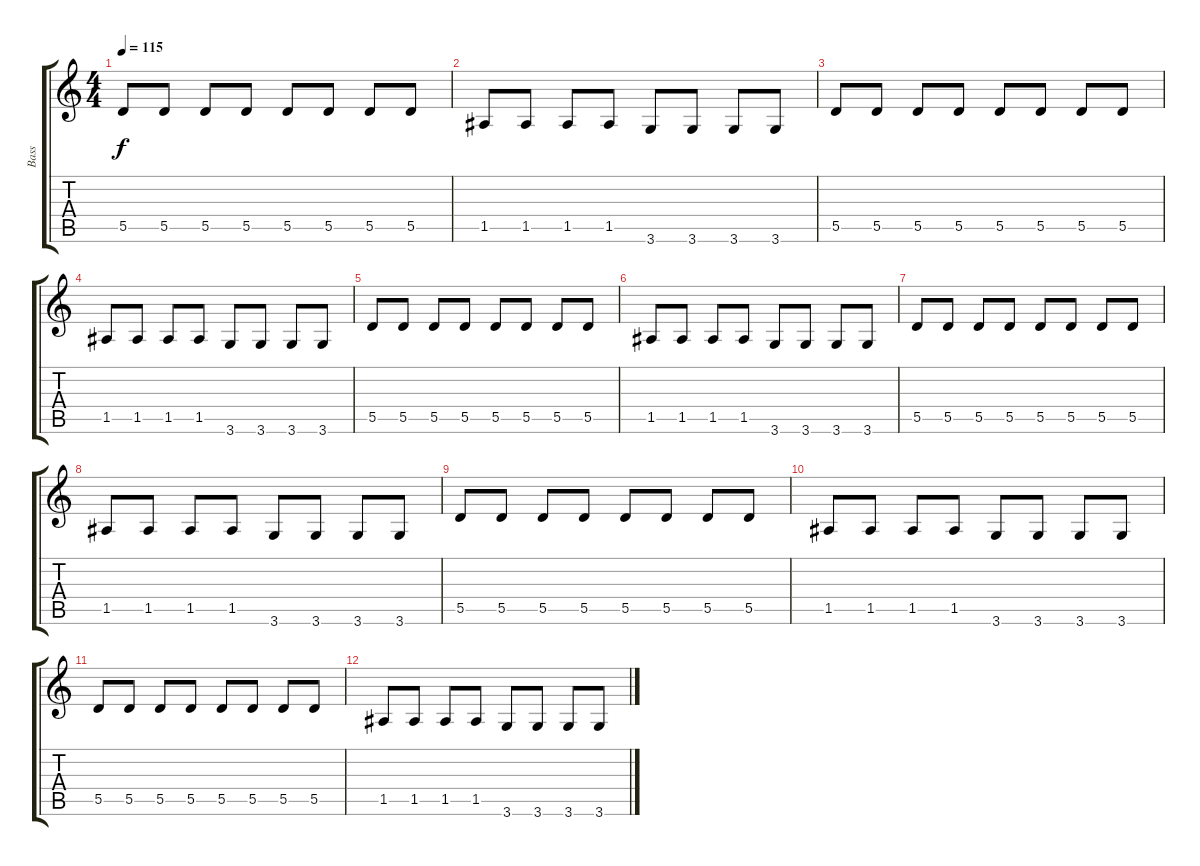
\track ("Bass" "Bass") {instrument electricbassfinger}
\staff {score tabs}
\tuning (E4 B3 G3 D3 A2 E2) {hide}
\ts (4 4)
\tempo 115
\clef g2
\ks c
5.5.8{dy f} 5.5.8 5.5.8 5.5.8 5.5.8 5.5.8 5.5.8 5.5.8 |
1.5.8 1.5.8 1.5.8 1.5.8 3.6.8 3.6.8 3.6.8 3.6.8 |
5.5.8 5.5.8 5.5.8 5.5.8 5.5.8 5.5.8 5.5.8 5.5.8 |
1.5.8 1.5.8 1.5.8 1.5.8 3.6.8 3.6.8 3.6.8 3.6.8 |
5.5.8 5.5.8 5.5.8 5.5.8 5.5.8 5.5.8 5.5.8 5.5.8 |
1.5.8 1.5.8 1.5.8 1.5.8 3.6.8 3.6.8 3.6.8 3.6.8 |
5.5.8 5.5.8 5.5.8 5.5.8 5.5.8 5.5.8 5.5.8 5.5.8 |
1.5.8 1.5.8 1.5.8 1.5.8 3.6.8 3.6.8 3.6.8 3.6.8 |
5.5.8{volume 0} 5.5.8 5.5.8 5.5.8 5.5.8 5.5.8 5.5.8 5.5.8 |
1.5.8 1.5.8 1.5.8 1.5.8 3.6.8 3.6.8 3.6.8 3.6.8 |
5.5.8 5.5.8 5.5.8 5.5.8 5.5.8 5.5.8 5.5.8 5.5.8 |
1.5.8 1.5.8 1.5.8 1.5.8 3.6.8 3.6.8 3.6.8 3.6.8
